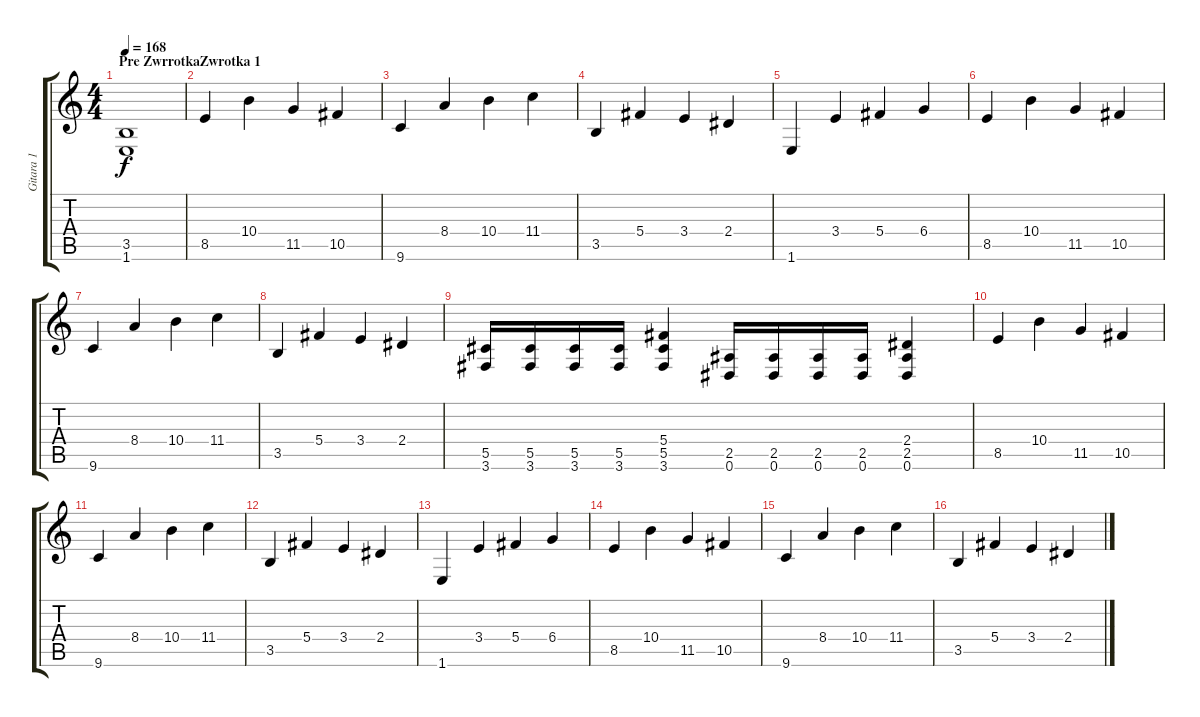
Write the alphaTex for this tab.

\track ("Gitara 1" "Gitara 1") {instrument overdrivenguitar}
\staff {score tabs}
\tuning (Eb4 Bb3 Gb3 Db3 Ab2 Eb2) {hide}
\ts (4 4)
\section ("" "Pre Zwrrotka")
\tempo 168
\clef g2
\ks c
(3.5 1.6).1{dy f} |
\section ("" "Zwrotka 1")
8.5.4 10.4.4 11.5.4 10.5.4 |
9.6.4 8.4.4 10.4.4 11.4.4 |
3.5.4 5.4.4 3.4.4 2.4.4 |
1.6.4 3.4.4 5.4.4 6.4.4 |
8.5.4 10.4.4 11.5.4 10.5.4 |
9.6.4 8.4.4 10.4.4 11.4.4 |
3.5.4 5.4.4 3.4.4 2.4.4 |
(5.5 3.6).16 (5.5 3.6).16 (5.5 3.6).16 (5.5 3.6).16 (5.4 5.5 3.6).4 (2.5 0.6).16 (2.5 0.6).16 (2.5 0.6).16 (2.5 0.6).16 (2.4 2.5 0.6).4 |
8.5.4 10.4.4 11.5.4 10.5.4 |
9.6.4 8.4.4 10.4.4 11.4.4 |
3.5.4 5.4.4 3.4.4 2.4.4 |
1.6.4 3.4.4 5.4.4 6.4.4 |
8.5.4 10.4.4 11.5.4 10.5.4 |
9.6.4 8.4.4 10.4.4 11.4.4 |
3.5.4 5.4.4 3.4.4 2.4.4
